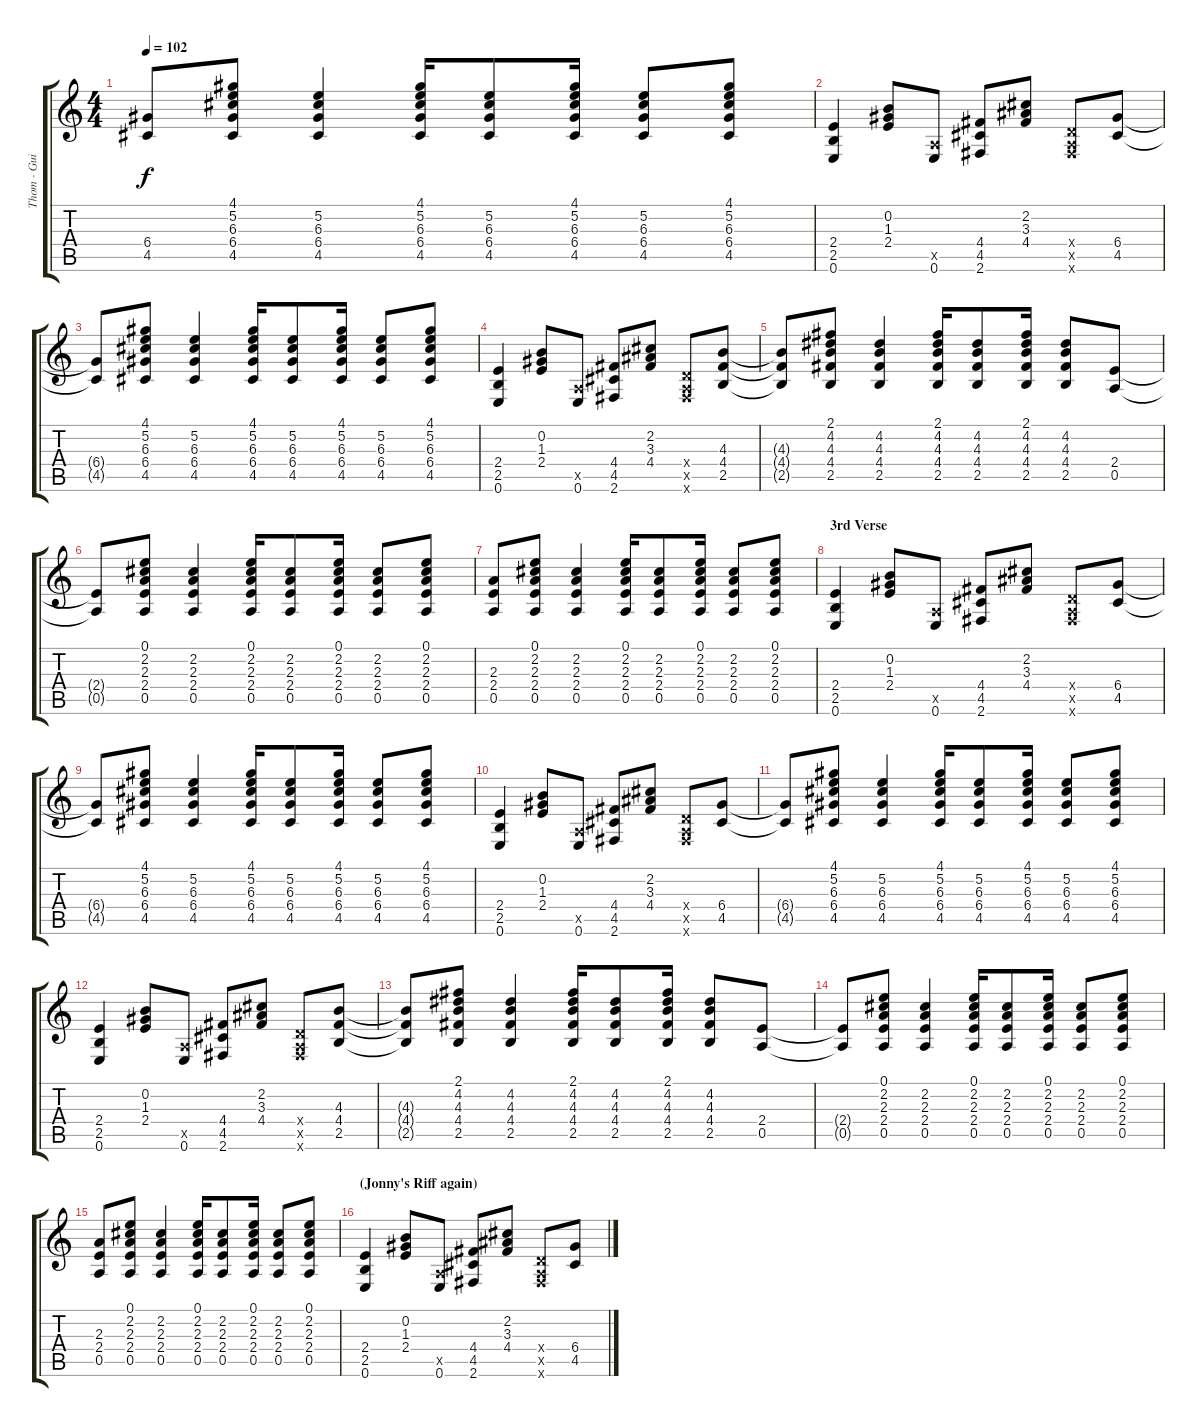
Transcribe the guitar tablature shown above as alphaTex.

\track ("Thom - Guitar" "Thom - Gui") {instrument electricguitarclean}
\staff {score tabs}
\tuning (E4 B3 G3 D3 A2 E2) {hide}
\ts (4 4)
\tempo 102
\clef g2
\ks c
(6.4{t} 4.5{t}).8{dy f} (4.1 5.2 6.3 6.4 4.5).8 (5.2 6.3 6.4 4.5).4 (4.1 5.2 6.3 6.4 4.5).16 (5.2 6.3 6.4 4.5).8 (4.1 5.2 6.3 6.4 4.5).16 (5.2 6.3 6.4 4.5).8 (4.1 5.2 6.3 6.4 4.5).8 |
(2.4 2.5 0.6).4 (0.2 1.3 2.4).8 (0.5{x} 0.6).8 (4.4 4.5 2.6).8 (2.2 3.3 4.4).8 (0.4{x} 0.5{x} 2.6{x}).8 (6.4 4.5).8 |
(6.4{t} 4.5{t}).8 (4.1 5.2 6.3 6.4 4.5).8 (5.2 6.3 6.4 4.5).4 (4.1 5.2 6.3 6.4 4.5).16 (5.2 6.3 6.4 4.5).8 (4.1 5.2 6.3 6.4 4.5).16 (5.2 6.3 6.4 4.5).8 (4.1 5.2 6.3 6.4 4.5).8 |
(2.4 2.5 0.6).4 (0.2 1.3 2.4).8 (0.5{x} 0.6).8 (4.4 4.5 2.6).8 (2.2 3.3 4.4).8 (0.4{x} 0.5{x} 2.6{x}).8 (4.3 4.4 2.5).8 |
(4.3{t} 4.4{t} 2.5{t}).8 (2.1 4.2 4.3 4.4 2.5).8 (4.2 4.3 4.4 2.5).4 (2.1 4.2 4.3 4.4 2.5).16 (4.2 4.3 4.4 2.5).8 (2.1 4.2 4.3 4.4 2.5).16 (4.2 4.3 4.4 2.5).8 (2.4 0.5).8 |
(2.4{t} 0.5{t}).8 (0.1 2.2 2.3 2.4 0.5).8 (2.2 2.3 2.4 0.5).4 (0.1 2.2 2.3 2.4 0.5).16 (2.2 2.3 2.4 0.5).8 (0.1 2.2 2.3 2.4 0.5).16 (2.2 2.3 2.4 0.5).8 (0.1 2.2 2.3 2.4 0.5).8 |
(2.3 2.4 0.5).8 (0.1 2.2 2.3 2.4 0.5).8 (2.2 2.3 2.4 0.5).4 (0.1 2.2 2.3 2.4 0.5).16 (2.2 2.3 2.4 0.5).8 (0.1 2.2 2.3 2.4 0.5).16 (2.2 2.3 2.4 0.5).8 (0.1 2.2 2.3 2.4 0.5).8 |
\section ("" "3rd Verse")
(2.4 2.5 0.6).4 (0.2 1.3 2.4).8 (0.5{x} 0.6).8 (4.4 4.5 2.6).8 (2.2 3.3 4.4).8 (0.4{x} 0.5{x} 2.6{x}).8 (6.4 4.5).8 |
(6.4{t} 4.5{t}).8 (4.1 5.2 6.3 6.4 4.5).8 (5.2 6.3 6.4 4.5).4 (4.1 5.2 6.3 6.4 4.5).16 (5.2 6.3 6.4 4.5).8 (4.1 5.2 6.3 6.4 4.5).16 (5.2 6.3 6.4 4.5).8 (4.1 5.2 6.3 6.4 4.5).8 |
(2.4 2.5 0.6).4 (0.2 1.3 2.4).8 (0.5{x} 0.6).8 (4.4 4.5 2.6).8 (2.2 3.3 4.4).8 (0.4{x} 0.5{x} 2.6{x}).8 (6.4 4.5).8 |
(6.4{t} 4.5{t}).8 (4.1 5.2 6.3 6.4 4.5).8 (5.2 6.3 6.4 4.5).4 (4.1 5.2 6.3 6.4 4.5).16 (5.2 6.3 6.4 4.5).8 (4.1 5.2 6.3 6.4 4.5).16 (5.2 6.3 6.4 4.5).8 (4.1 5.2 6.3 6.4 4.5).8 |
(2.4 2.5 0.6).4 (0.2 1.3 2.4).8 (0.5{x} 0.6).8 (4.4 4.5 2.6).8 (2.2 3.3 4.4).8 (0.4{x} 0.5{x} 2.6{x}).8 (4.3 4.4 2.5).8 |
(4.3{t} 4.4{t} 2.5{t}).8 (2.1 4.2 4.3 4.4 2.5).8 (4.2 4.3 4.4 2.5).4 (2.1 4.2 4.3 4.4 2.5).16 (4.2 4.3 4.4 2.5).8 (2.1 4.2 4.3 4.4 2.5).16 (4.2 4.3 4.4 2.5).8 (2.4 0.5).8 |
(2.4{t} 0.5{t}).8 (0.1 2.2 2.3 2.4 0.5).8 (2.2 2.3 2.4 0.5).4 (0.1 2.2 2.3 2.4 0.5).16 (2.2 2.3 2.4 0.5).8 (0.1 2.2 2.3 2.4 0.5).16 (2.2 2.3 2.4 0.5).8 (0.1 2.2 2.3 2.4 0.5).8 |
(2.3 2.4 0.5).8 (0.1 2.2 2.3 2.4 0.5).8 (2.2 2.3 2.4 0.5).4 (0.1 2.2 2.3 2.4 0.5).16 (2.2 2.3 2.4 0.5).8 (0.1 2.2 2.3 2.4 0.5).16 (2.2 2.3 2.4 0.5).8 (0.1 2.2 2.3 2.4 0.5).8 |
\section ("" "(Jonny's Riff again)")
(2.4 2.5 0.6).4 (0.2 1.3 2.4).8 (0.5{x} 0.6).8 (4.4 4.5 2.6).8 (2.2 3.3 4.4).8 (0.4{x} 0.5{x} 2.6{x}).8 (6.4 4.5).8
